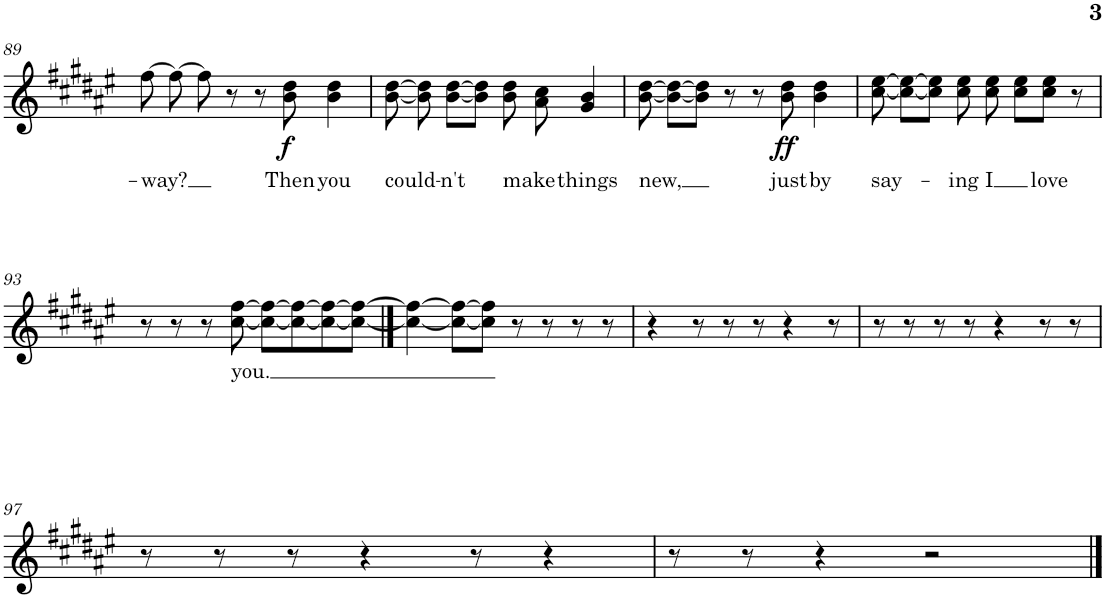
**kern	**text	**dynam
*part1	*part1	*part1
*staff1	*staff1	*staff1
*I"Piano	*	*
*I'Pno.	*	*
!!LO:PB:g=z
*clefG2	*	*
*k[f#c#g#d#a#e#]	*	*
*M4/4	*	*
=89	=89	=89
!	!LO:LY:b	!
[8ff#\	-way?	.
8ff#\_	.	.
8ff#\]	.	.
8r	.	.
8r	.	.
!	!LO:LY:b	!LO:DY:b
8b\ 8dd#\	Then	f
!	!LO:LY:b	!
4b\ 4dd#\	you	.
=90	=90	=90
!	!LO:LY:b	!
[8b\ [8dd#\	could-	.
8b\] 8dd#\]	.	.
!	!LO:LY:b	!
[8b\ [8dd#\L	-n't	.
8b\] 8dd#\]J	.	.
!	!LO:LY:b	!
8b\ 8dd#\	make	.
8a#\ 8cc#\	.	.
!	!LO:LY:b	!
4g#/ 4b/	things	.
=91	=91	=91
!	!LO:LY:b	!
[8b\ [8dd#\	new,	.
8b\_ 8dd#\_L	.	.
8b\] 8dd#\]J	.	.
8r	.	.
8r	.	.
!	!LO:LY:b	!LO:DY:b
8b\ 8dd#\	just	ff
!	!LO:LY:b	!
4b\ 4dd#\	by	.
=92	=92	=92
!	!LO:LY:b	!
[8cc#\ [8ee#\	say-	.
8cc#\_ 8ee#\_L	.	.
8cc#\] 8ee#\]J	.	.
!	!LO:LY:b	!
8cc#\ 8ee#\	-ing	.
!	!LO:LY:b	!
8cc#\ 8ee#\	I	.
8cc#\ 8ee#\L	.	.
!	!LO:LY:b	!
8cc#\ 8ee#\J	love	.
8r	.	.
!!LO:LB:g=z
=93	=93	=93
8r	.	.
8r	.	.
8r	.	.
!	!LO:LY:b	!
[8cc#\ [8ff#\	you.	.
8cc#\_ 8ff#\_L	.	.
8cc#\_ 8ff#\_	.	.
8cc#\_ 8ff#\_	.	.
8cc#\_ 8ff#\_J	.	.
==94	==94	==94
4cc#\_ 4ff#\_	.	.
8cc#\_ 8ff#\_L	.	.
8cc#\] 8ff#\]J	.	.
8r	.	.
8r	.	.
8r	.	.
8r	.	.
=95	=95	=95
4r	.	.
8r	.	.
8r	.	.
8r	.	.
4r	.	.
8r	.	.
=96	=96	=96
8r	.	.
8r	.	.
8r	.	.
8r	.	.
4r	.	.
8r	.	.
8r	.	.
!!LO:LB:g=z
=97	=97	=97
8r	.	.
8r	.	.
8r	.	.
4r	.	.
8r	.	.
4r	.	.
=98	=98	=98
8r	.	.
8r	.	.
4r	.	.
2r	.	.
==	==	==
*-	*-	*-
